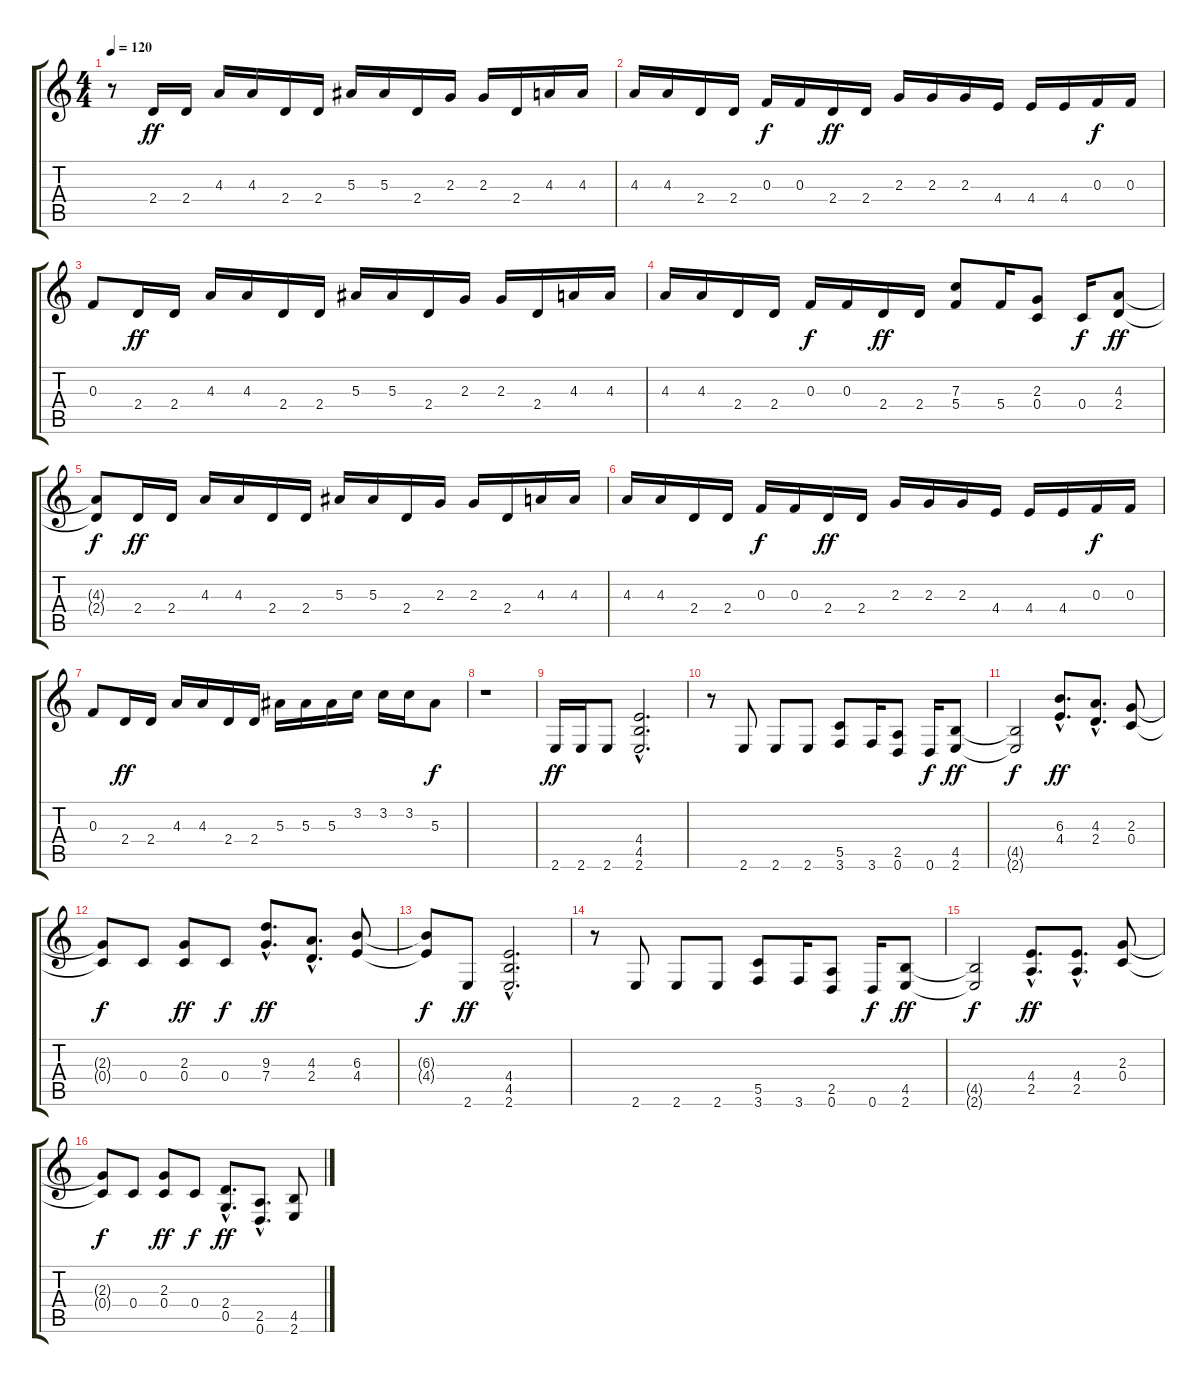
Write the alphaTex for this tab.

\track "" {instrument overdrivenguitar}
\staff {score tabs}
\tuning (D4 A3 F3 C3 G2 D2) {hide}
\ts (4 4)
\tempo 120
\clef g2
\ks c
r.8{dy ff} 2.4.16 2.4.16 4.3.16 4.3.16 2.4.16 2.4.16 5.3.16 5.3.16 2.4.16 2.3.16 2.3.16 2.4.16 4.3.16 4.3.16 |
4.3.16 4.3.16 2.4.16 2.4.16 0.3.16{dy f} 0.3.16 2.4.16{dy ff} 2.4.16 2.3.16 2.3.16 2.3.16 4.4.16 4.4.16 4.4.16 0.3.16{dy f} 0.3.16 |
0.3.8 2.4.16{dy ff} 2.4.16 4.3.16 4.3.16 2.4.16 2.4.16 5.3.16 5.3.16 2.4.16 2.3.16 2.3.16 2.4.16 4.3.16 4.3.16 |
4.3.16 4.3.16 2.4.16 2.4.16 0.3.16{dy f} 0.3.16 2.4.16{dy ff} 2.4.16 (7.3 5.4).8 5.4.16 (2.3 0.4).8 0.4.16{dy f} (4.3 2.4).8{dy ff} |
(4.3{t} 2.4{t}).8{dy f} 2.4.16{dy ff} 2.4.16 4.3.16 4.3.16 2.4.16 2.4.16 5.3.16 5.3.16 2.4.16 2.3.16 2.3.16 2.4.16 4.3.16 4.3.16 |
4.3.16 4.3.16 2.4.16 2.4.16 0.3.16{dy f} 0.3.16 2.4.16{dy ff} 2.4.16 2.3.16 2.3.16 2.3.16 4.4.16 4.4.16 4.4.16 0.3.16{dy f} 0.3.16 |
0.3.8 2.4.16{dy ff} 2.4.16 4.3.16 4.3.16 2.4.16 2.4.16 5.3.16 5.3.16 5.3.16 3.2.16 3.2.16 3.2.16 5.3.8{dy f} |
r.1 |
2.6.16{dy ff} 2.6.16 2.6.8 (4.4{hac} 4.5{hac} 2.6{hac}).2{d} |
r.8 2.6.8 2.6.8 2.6.8 (5.5 3.6).8 3.6.16 (2.5 0.6).8 0.6.16{dy f} (4.5 2.6).8{dy ff} |
(4.5{t} 2.6{t}).2{dy f} (6.3{hac} 4.4{hac}).8{d dy ff} (4.3{hac} 2.4{hac}).8{d} (2.3 0.4).8 |
(2.3{t} 0.4{t}).8{dy f} 0.4.8 (2.3 0.4).8{dy ff} 0.4.8{dy f} (9.3{hac} 7.4{hac}).8{d dy ff} (4.3{hac} 2.4{hac}).8{d} (6.3 4.4).8 |
(6.3{t} 4.4{t}).8{dy f} 2.6.8{dy ff} (4.4{hac} 4.5{hac} 2.6{hac}).2{d} |
r.8 2.6.8 2.6.8 2.6.8 (5.5 3.6).8 3.6.16 (2.5 0.6).8 0.6.16{dy f} (4.5 2.6).8{dy ff} |
(4.5{t} 2.6{t}).2{dy f} (4.4{hac} 2.5{hac}).8{d dy ff} (4.4{hac} 2.5{hac}).8{d} (2.3 0.4).8 |
(2.3{t} 0.4{t}).8{dy f} 0.4.8 (2.3 0.4).8{dy ff} 0.4.8{dy f} (2.4{hac} 0.5{hac}).8{d dy ff} (2.5{hac} 0.6{hac}).8{d} (4.5 2.6).8
